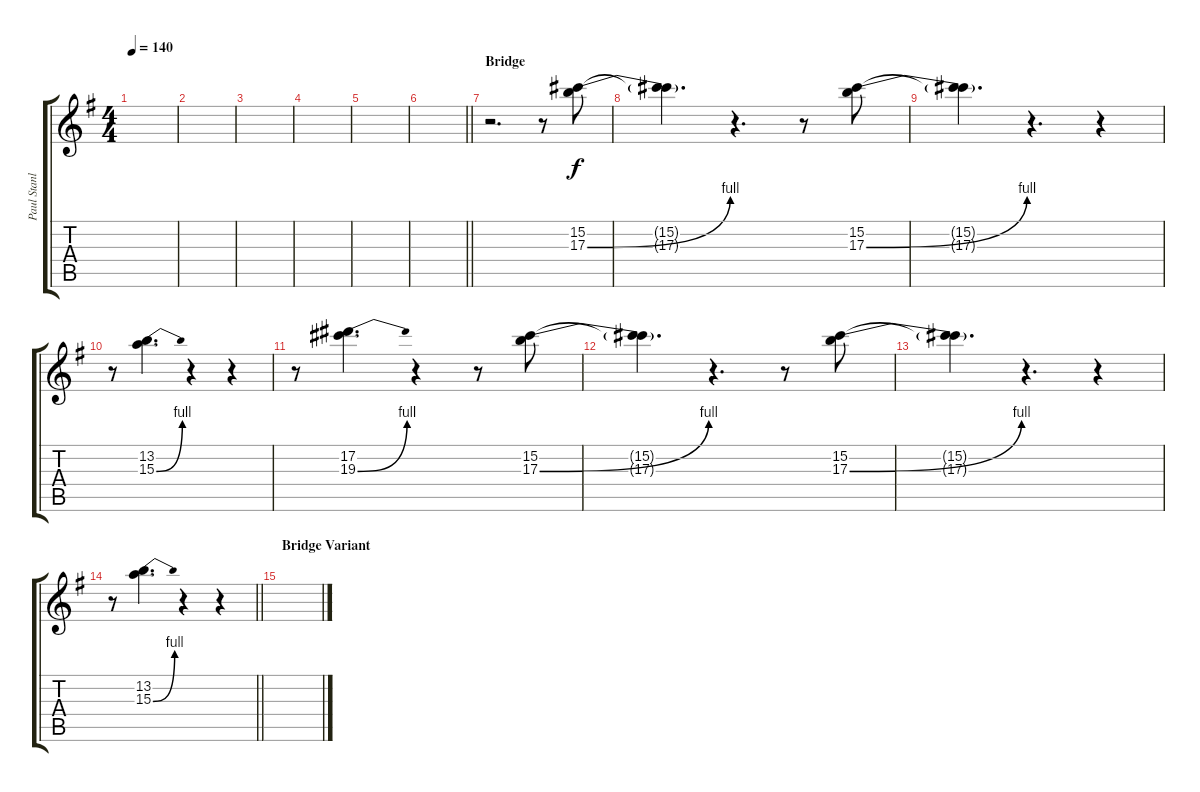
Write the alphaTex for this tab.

\track ("Paul Stanley Solo" "Paul Stanl") {instrument distortionguitar}
\staff {score tabs}
\tuning (Eb4 Bb3 Gb3 Db3 Ab2 Eb2) {hide}
\ts (4 4)
\tempo 140
\clef g2
\ks g
|
|
|
|
|
\barLineRight lightlight
|
\section ("" "Bridge")
r.2{d} r.8 (15.2 17.3{be (bend 0 0 60 4)}).8 |
(15.2{t} 17.3{t}).4{d} r.4{d} r.8 (15.2 17.3{be (bend 0 0 60 4)}).8 |
(15.2{t} 17.3{t}).4{d} r.4{d} r.4 |
r.8 (13.2 15.3{be (bend 0 0 60 4)}).4{d} r.4 r.4 |
r.8 (17.2 19.3{be (bend 0 0 60 4)}).4{d} r.4 r.8 (15.2 17.3{be (bend 0 0 60 4)}).8 |
(15.2{t} 17.3{t}).4{d} r.4{d} r.8 (15.2 17.3{be (bend 0 0 60 4)}).8 |
(15.2{t} 17.3{t}).4{d} r.4{d} r.4 |
\barLineRight lightlight
r.8 (13.2 15.3{be (bend 0 0 60 4)}).4{d} r.4 r.4 |
\section ("" "Bridge Variant")
